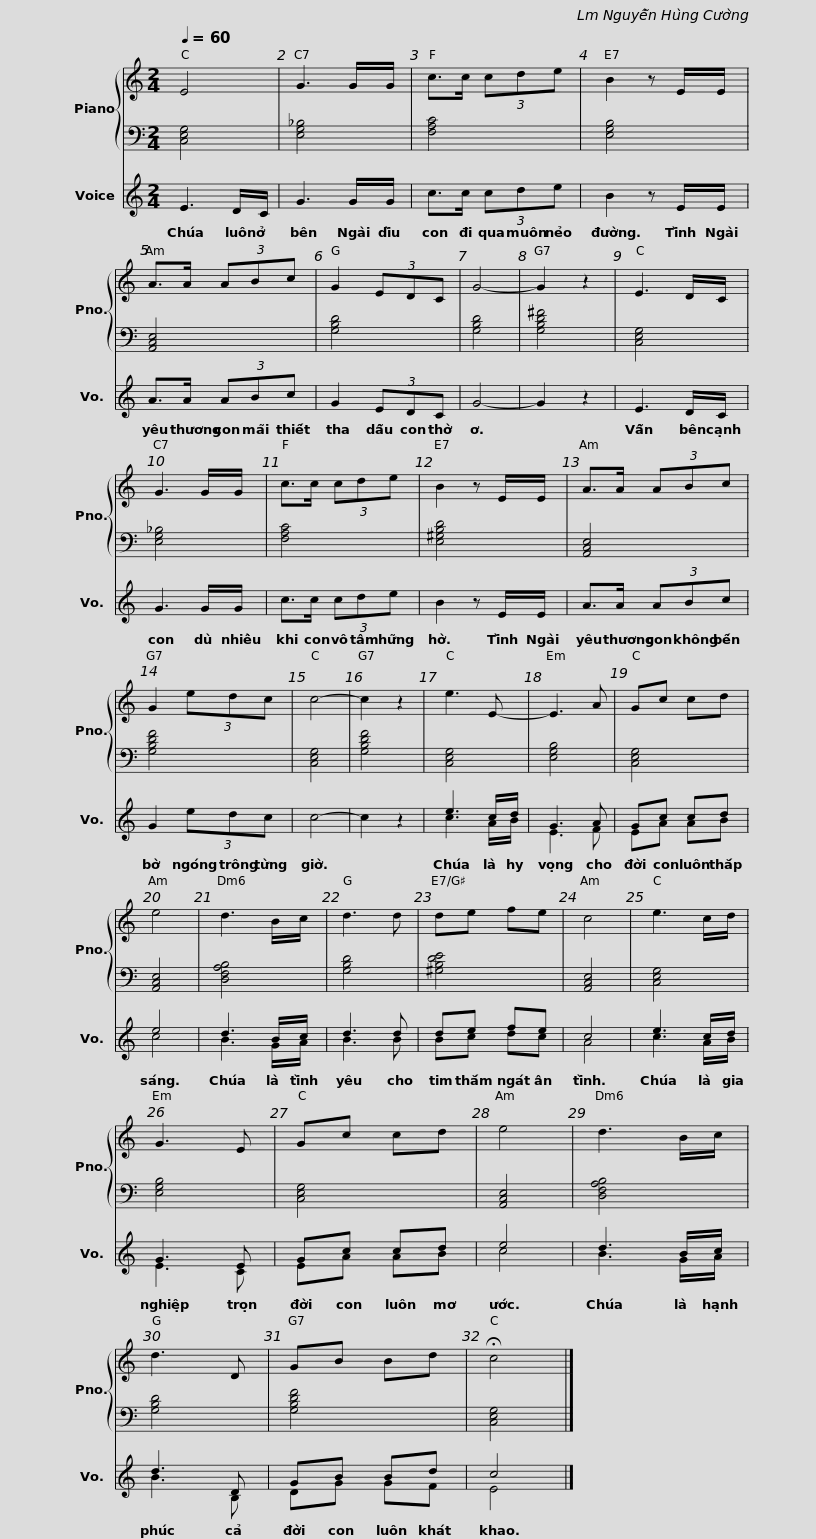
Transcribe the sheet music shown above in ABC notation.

X:1
%%score { 1 | 2 } ( 3 4 )
L:1/8
Q:1/4=60
M:2/4
I:linebreak $
K:C
V:1 treble
V:2 bass
V:3 treble
V:4 treble
V:1
 E4 | G3 G/G/ | c>c (3cde | B2 z E/E/ | A>A (3ABc |$ %5
 G2 (3EDC | G4- | G2 z2 | E3 D/C/ | G3 G/G/ | %10
 c>c (3cde | B2 z E/E/ |$ A>A (3ABc | G2 (3edc | c4- | %15
 c2 z2 | e3 E- | E3 A | Gc cd |$ e4 | %20
 d3 B/c/ | d3 d | de fe | c4 | e3 c/d/ | %25
 G3 E | Gc cd |$ e4 | d3 B/c/ | d3 D | %30
 GB Bd | !fermata!c4 |] %32
V:2
 [C,E,G,]4 | [E,G,_B,]4 | [F,A,C]4 | [E,G,B,]4 | [A,,C,E,]4 |$ %5
 [G,B,D]4 | [G,B,D]4 | [G,B,D^F]4 | [C,E,G,]4 | [E,G,_B,]4 | %10
 [F,A,C]4 | [E,^G,B,D]4 |$ [A,,C,E,]4 | [G,B,DF]4 | [C,E,G,]4 | %15
 [G,B,DF]4 | [C,E,G,]4 | [E,G,B,]4 | [C,E,G,]4 |$ [A,,C,E,]4 | %20
 [D,F,A,B,]4 | [G,B,D]4 | [^G,B,DE]4 | [A,,C,E,]4 | [C,E,G,]4 | %25
 [E,G,B,]4 | [C,E,G,]4 |$ [A,,C,E,]4 | [D,F,A,B,]4 | [G,B,D]4 | %30
 [G,B,DF]4 | [C,E,G,]4 |] %32
V:3
 E3 D/C/ | G3 G/G/ | c>c (3cde | B2 z E/E/ | A>A (3ABc |$ %5
 G2 (3EDC | G4- | G2 z2 | E3 D/C/ | G3 G/G/ | %10
 c>c (3cde | B2 z E/E/ |$ A>A (3ABc | G2 (3edc | c4- | %15
 c2 z2 | e3 c/d/ | G3 A | Gc cd |$ e4 | %20
 d3 B/c/ | d3 d | de fe | c4 | e3 c/d/ | %25
 G3 E | Gc cd |$ e4 | d3 B/c/ | d3 D | %30
 GB Bd | c4 |] %32
V:4
 x4 | x4 | x4 | x4 | x4 |$ %5
 x4 | x4 | x4 | x4 | x4 | %10
 x4 | x4 |$ x4 | x4 | x4 | %15
 x4 | c3 A/B/ | E3 F | EA AB |$ c4 | %20
 B3 G/A/ | B3 B | Bc dc | A4 | c3 A/B/ | %25
 E3 C | EA AB |$ c4 | B3 G/A/ | B3 B, | %30
 DG GF | E4 |] %32
